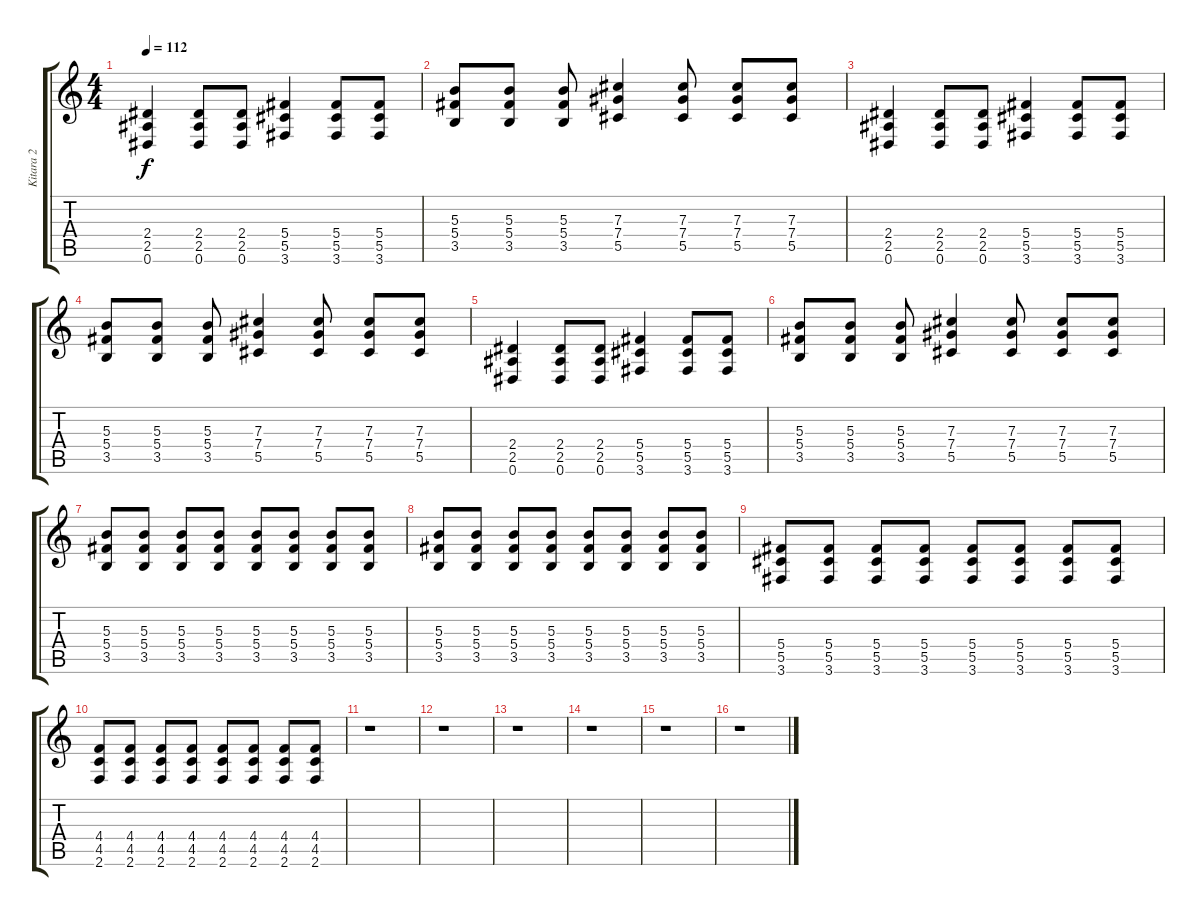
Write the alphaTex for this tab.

\track ("Kitara 2" "Kitara 2") {instrument distortionguitar}
\staff {score tabs}
\tuning (Eb4 Bb3 Gb3 Db3 Ab2 Eb2) {hide}
\ts (4 4)
\tempo 112
\clef g2
\ks c
(2.4 2.5 0.6).4{dy f} (2.4 2.5 0.6).8 (2.4 2.5 0.6).8 (5.4 5.5 3.6).4 (5.4 5.5 3.6).8 (5.4 5.5 3.6).8 |
(5.3 5.4 3.5).8 (5.3 5.4 3.5).8 (5.3 5.4 3.5).8 (7.3 7.4 5.5).4 (7.3 7.4 5.5).8 (7.3 7.4 5.5).8 (7.3 7.4 5.5).8 |
(2.4 2.5 0.6).4 (2.4 2.5 0.6).8 (2.4 2.5 0.6).8 (5.4 5.5 3.6).4 (5.4 5.5 3.6).8 (5.4 5.5 3.6).8 |
(5.3 5.4 3.5).8 (5.3 5.4 3.5).8 (5.3 5.4 3.5).8 (7.3 7.4 5.5).4 (7.3 7.4 5.5).8 (7.3 7.4 5.5).8 (7.3 7.4 5.5).8 |
(2.4 2.5 0.6).4 (2.4 2.5 0.6).8 (2.4 2.5 0.6).8 (5.4 5.5 3.6).4 (5.4 5.5 3.6).8 (5.4 5.5 3.6).8 |
(5.3 5.4 3.5).8 (5.3 5.4 3.5).8 (5.3 5.4 3.5).8 (7.3 7.4 5.5).4 (7.3 7.4 5.5).8 (7.3 7.4 5.5).8 (7.3 7.4 5.5).8 |
(5.3 5.4 3.5).8 (5.3 5.4 3.5).8 (5.3 5.4 3.5).8 (5.3 5.4 3.5).8 (5.3 5.4 3.5).8 (5.3 5.4 3.5).8 (5.3 5.4 3.5).8 (5.3 5.4 3.5).8 |
(5.3 5.4 3.5).8 (5.3 5.4 3.5).8 (5.3 5.4 3.5).8 (5.3 5.4 3.5).8 (5.3 5.4 3.5).8 (5.3 5.4 3.5).8 (5.3 5.4 3.5).8 (5.3 5.4 3.5).8 |
(5.4 5.5 3.6).8 (5.4 5.5 3.6).8 (5.4 5.5 3.6).8 (5.4 5.5 3.6).8 (5.4 5.5 3.6).8 (5.4 5.5 3.6).8 (5.4 5.5 3.6).8 (5.4 5.5 3.6).8 |
(4.4 4.5 2.6).8 (4.4 4.5 2.6).8 (4.4 4.5 2.6).8 (4.4 4.5 2.6).8 (4.4 4.5 2.6).8 (4.4 4.5 2.6).8 (4.4 4.5 2.6).8 (4.4 4.5 2.6).8 |
r.1 |
r.1 |
r.1 |
r.1 |
r.1 |
r.1
